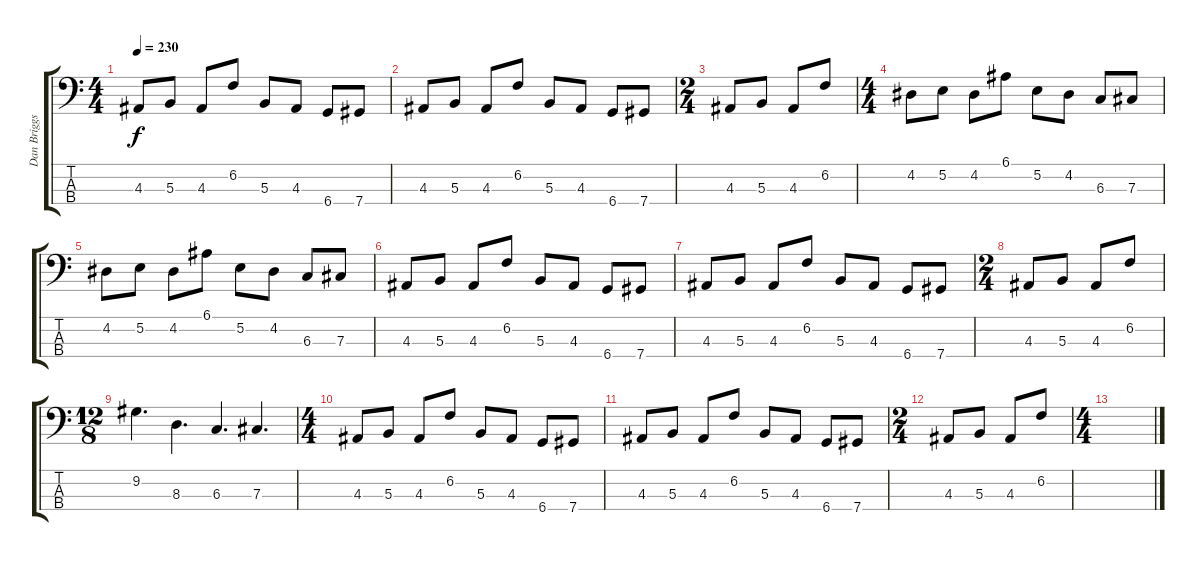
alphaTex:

\track ("Dan Briggs - Bass" "Dan Briggs") {instrument electricbassfinger}
\staff {score tabs}
\tuning (E2 B1 Gb1 Db1) {hide}
\ts (4 4)
\tempo 230
\clef f4
\ks c
4.3.8{dy f} 5.3.8 4.3.8 6.2.8 5.3.8 4.3.8 6.4.8 7.4.8 |
4.3.8 5.3.8 4.3.8 6.2.8 5.3.8 4.3.8 6.4.8 7.4.8 |
\ts (2 4)
4.3.8 5.3.8 4.3.8 6.2.8 |
\ts (4 4)
4.2.8 5.2.8 4.2.8 6.1.8 5.2.8 4.2.8 6.3.8 7.3.8 |
4.2.8 5.2.8 4.2.8 6.1.8 5.2.8 4.2.8 6.3.8 7.3.8 |
4.3.8 5.3.8 4.3.8 6.2.8 5.3.8 4.3.8 6.4.8 7.4.8 |
4.3.8 5.3.8 4.3.8 6.2.8 5.3.8 4.3.8 6.4.8 7.4.8 |
\ts (2 4)
4.3.8 5.3.8 4.3.8 6.2.8 |
\ts (12 8)
9.2.4{d} 8.3.4{d} 6.3.4{d} 7.3.4{d} |
\ts (4 4)
4.3.8 5.3.8 4.3.8 6.2.8 5.3.8 4.3.8 6.4.8 7.4.8 |
4.3.8 5.3.8 4.3.8 6.2.8 5.3.8 4.3.8 6.4.8 7.4.8 |
\ts (2 4)
4.3.8 5.3.8 4.3.8 6.2.8 |
\ts (4 4)
